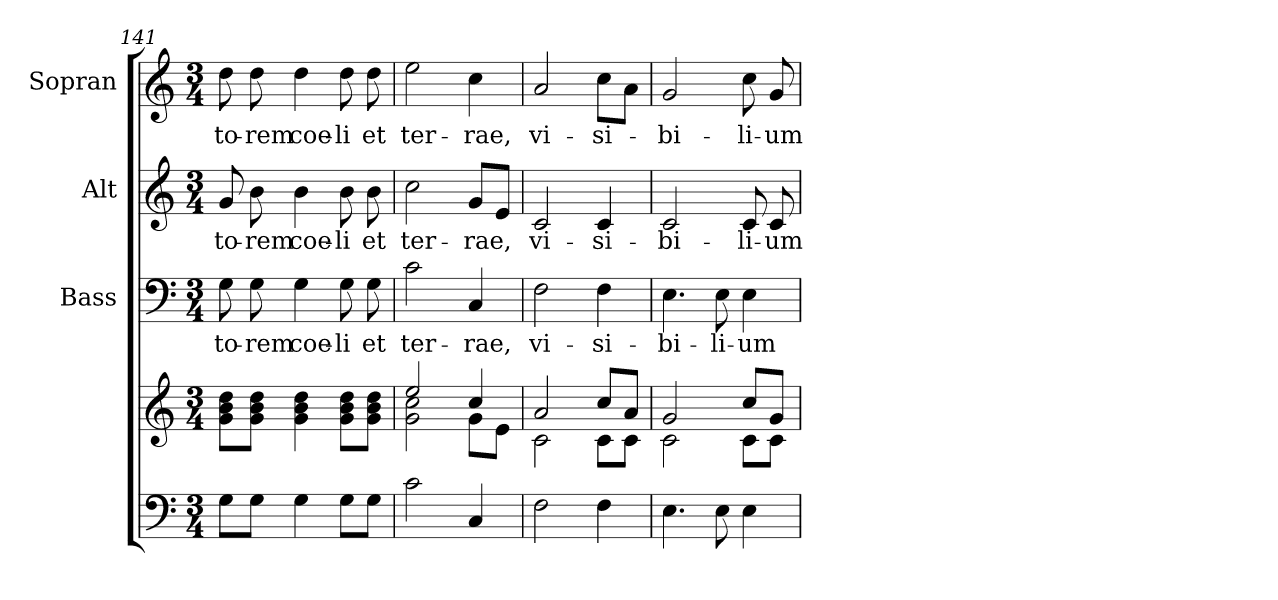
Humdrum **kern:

**kern	**kern	**kern	**text	**kern	**text	**kern	**text
*part4	*part4	*part3	*part3	*part2	*part2	*part1	*part1
*staff5	*staff4	*staff3	*staff3	*staff2	*staff2	*staff1	*staff1
*	*	*I"Bass	*	*I"Alt	*	*I"Sopran	*
*	*	*I'B.	*	*I'A.	*	*I'S.	*
!!LO:LB:g=z
*clefF4	*clefG2	*clefF4	*	*clefG2	*	*clefG2	*
*k[]	*k[]	*k[]	*	*k[]	*	*k[]	*
*C:	*C:	*C:	*	*C:	*	*C:	*
*M3/4	*M3/4	*M3/4	*	*M3/4	*	*M3/4	*
=141	=141	=141	=141	=141	=141	=141	=141
!	!	!	!LO:LY:b	!	!LO:LY:b	!	!LO:LY:b
8G\L	8g\ 8b\ 8dd\L	8G\	-to-	8g/	-to-	8dd\	-to-
!	!	!	!LO:LY:b	!	!LO:LY:b	!	!LO:LY:b
8G\J	8g\ 8b\ 8dd\J	8G\	-rem	8b\	-rem	8dd\	-rem
!	!	!	!LO:LY:b	!	!LO:LY:b	!	!LO:LY:b
4G\	4g\ 4b\ 4dd\	4G\	coe-	4b\	coe-	4dd\	coe-
!	!	!	!LO:LY:b	!	!LO:LY:b	!	!LO:LY:b
8G\L	8g\ 8b\ 8dd\L	8G\	-li	8b\	-li	8dd\	-li
!	!	!	!LO:LY:b	!	!LO:LY:b	!	!LO:LY:b
8G\J	8g\ 8b\ 8dd\J	8G\	et	8b\	et	8dd\	et
=142	=142	=142	=142	=142	=142	=142	=142
*	*^	*	*	*	*	*	*
!	!	!	!	!LO:LY:b	!	!LO:LY:b	!	!LO:LY:b
2c\	2ee/	2g\ 2cc\	2c\	ter-	2cc\	ter-	2ee\	ter-
!	!	!	!	!LO:LY:b	!	!LO:LY:b	!	!LO:LY:b
4C/	4cc/	8g\L	4C/	-rae,	8g/L	-rae,	4cc\	-rae,
.	.	8e\J	.	.	8e/J	.	.	.
=143	=143	=143	=143	=143	=143	=143	=143	=143
!	!	!	!	!LO:LY:b	!	!LO:LY:b	!	!LO:LY:b
2F\	2a/	2c\	2F\	vi-	2c/	vi-	2a/	vi-
!	!	!	!	!LO:LY:b	!	!LO:LY:b	!	!LO:LY:b
4F\	8cc/L	8c\L	4F\	-si-	4c/	-si-	8cc\L	-si-
.	8a/J	8c\J	.	.	.	.	8a\J	.
=144	=144	=144	=144	=144	=144	=144	=144	=144
!	!	!	!	!LO:LY:b	!	!LO:LY:b	!	!LO:LY:b
4.E\	2g/	2c\	4.E\	-bi-	2c/	-bi-	2g/	-bi-
!	!	!	!	!LO:LY:b	!	!	!	!
8E\	.	.	8E\	-li-	.	.	.	.
!	!	!	!	!LO:LY:b	!	!LO:LY:b	!	!LO:LY:b
4E\	8cc/L	8c\L	4E\	-um	8c/	-li-	8cc\	-li-
!	!	!	!	!	!	!LO:LY:b	!	!LO:LY:b
.	8g/J	8c\J	.	.	8c/	-um	8g/	-um
*	*v	*v	*	*	*	*	*	*
=	=	=	=	=	=	=	=
*-	*-	*-	*-	*-	*-	*-	*-
